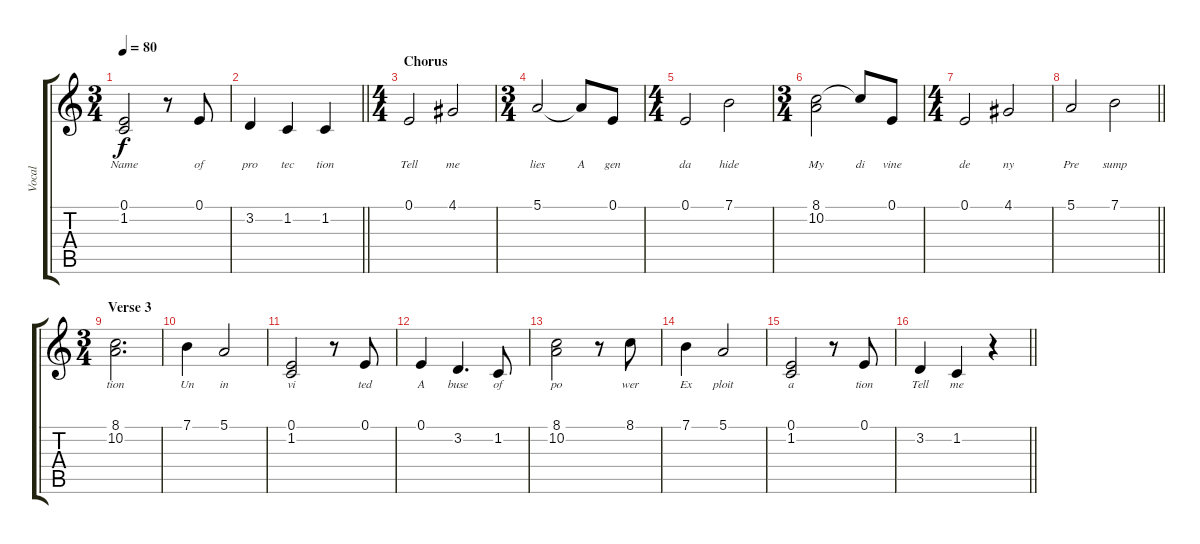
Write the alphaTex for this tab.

\track ("Vocal" "Vocal") {instrument acousticgrandpiano}
\staff {score tabs}
\tuning (E4 B3 G3 D3 A2 E2) {hide}
\ts (3 4)
\tempo 80
\clef g2
\ks c
(0.1 1.2).2{lyrics (0 "Name") lyrics (1 "") lyrics (2 "") lyrics (3 "") lyrics (4 "") dy f} r.8 0.1.8{lyrics (0 "of") lyrics (1 "") lyrics (2 "") lyrics (3 "") lyrics (4 "")} |
\barLineRight lightlight
3.2.4{lyrics (0 "pro") lyrics (1 "") lyrics (2 "") lyrics (3 "") lyrics (4 "")} 1.2.4{lyrics (0 "tec") lyrics (1 "") lyrics (2 "") lyrics (3 "") lyrics (4 "")} 1.2.4{lyrics (0 "tion") lyrics (1 "") lyrics (2 "") lyrics (3 "") lyrics (4 "")} |
\ts (4 4)
\section ("" "Chorus")
0.1.2{lyrics (0 "Tell") lyrics (1 "") lyrics (2 "") lyrics (3 "") lyrics (4 "")} 4.1.2{lyrics (0 "me") lyrics (1 "") lyrics (2 "") lyrics (3 "") lyrics (4 "")} |
\ts (3 4)
5.1.2{lyrics (0 "lies") lyrics (1 "") lyrics (2 "") lyrics (3 "") lyrics (4 "")} 5.1{t}.8{lyrics (0 "A") lyrics (1 "") lyrics (2 "") lyrics (3 "") lyrics (4 "")} 0.1.8{lyrics (0 "gen") lyrics (1 "") lyrics (2 "") lyrics (3 "") lyrics (4 "")} |
\ts (4 4)
0.1.2{lyrics (0 "da") lyrics (1 "") lyrics (2 "") lyrics (3 "") lyrics (4 "")} 7.1.2{lyrics (0 "hide") lyrics (1 "") lyrics (2 "") lyrics (3 "") lyrics (4 "")} |
\ts (3 4)
(8.1 10.2).2{lyrics (0 "My") lyrics (1 "") lyrics (2 "") lyrics (3 "") lyrics (4 "")} 8.1{t}.8{lyrics (0 "di") lyrics (1 "") lyrics (2 "") lyrics (3 "") lyrics (4 "")} 0.1.8{lyrics (0 "vine") lyrics (1 "") lyrics (2 "") lyrics (3 "") lyrics (4 "")} |
\ts (4 4)
0.1.2{lyrics (0 "de") lyrics (1 "") lyrics (2 "") lyrics (3 "") lyrics (4 "")} 4.1.2{lyrics (0 "ny") lyrics (1 "") lyrics (2 "") lyrics (3 "") lyrics (4 "")} |
\barLineRight lightlight
5.1.2{lyrics (0 "Pre") lyrics (1 "") lyrics (2 "") lyrics (3 "") lyrics (4 "")} 7.1.2{lyrics (0 "sump") lyrics (1 "") lyrics (2 "") lyrics (3 "") lyrics (4 "")} |
\ts (3 4)
\section ("" "Verse 3")
(8.1 10.2).2{d lyrics (0 "tion") lyrics (1 "") lyrics (2 "") lyrics (3 "") lyrics (4 "")} |
7.1.4{lyrics (0 "Un") lyrics (1 "") lyrics (2 "") lyrics (3 "") lyrics (4 "")} 5.1.2{lyrics (0 "in") lyrics (1 "") lyrics (2 "") lyrics (3 "") lyrics (4 "")} |
(0.1 1.2).2{lyrics (0 "vi") lyrics (1 "") lyrics (2 "") lyrics (3 "") lyrics (4 "")} r.8 0.1.8{lyrics (0 "ted") lyrics (1 "") lyrics (2 "") lyrics (3 "") lyrics (4 "")} |
0.1.4{lyrics (0 "A") lyrics (1 "") lyrics (2 "") lyrics (3 "") lyrics (4 "")} 3.2.4{d lyrics (0 "buse") lyrics (1 "") lyrics (2 "") lyrics (3 "") lyrics (4 "")} 1.2.8{lyrics (0 "of") lyrics (1 "") lyrics (2 "") lyrics (3 "") lyrics (4 "")} |
(8.1 10.2).2{lyrics (0 "po") lyrics (1 "") lyrics (2 "") lyrics (3 "") lyrics (4 "")} r.8 8.1.8{lyrics (0 "wer") lyrics (1 "") lyrics (2 "") lyrics (3 "") lyrics (4 "")} |
7.1.4{lyrics (0 "Ex") lyrics (1 "") lyrics (2 "") lyrics (3 "") lyrics (4 "")} 5.1.2{lyrics (0 "ploit") lyrics (1 "") lyrics (2 "") lyrics (3 "") lyrics (4 "")} |
(0.1 1.2).2{lyrics (0 "a") lyrics (1 "") lyrics (2 "") lyrics (3 "") lyrics (4 "")} r.8 0.1.8{lyrics (0 "tion") lyrics (1 "") lyrics (2 "") lyrics (3 "") lyrics (4 "")} |
\barLineRight lightlight
3.2.4{lyrics (0 "Tell") lyrics (1 "") lyrics (2 "") lyrics (3 "") lyrics (4 "")} 1.2.4{lyrics (0 "me") lyrics (1 "") lyrics (2 "") lyrics (3 "") lyrics (4 "")} r.4
